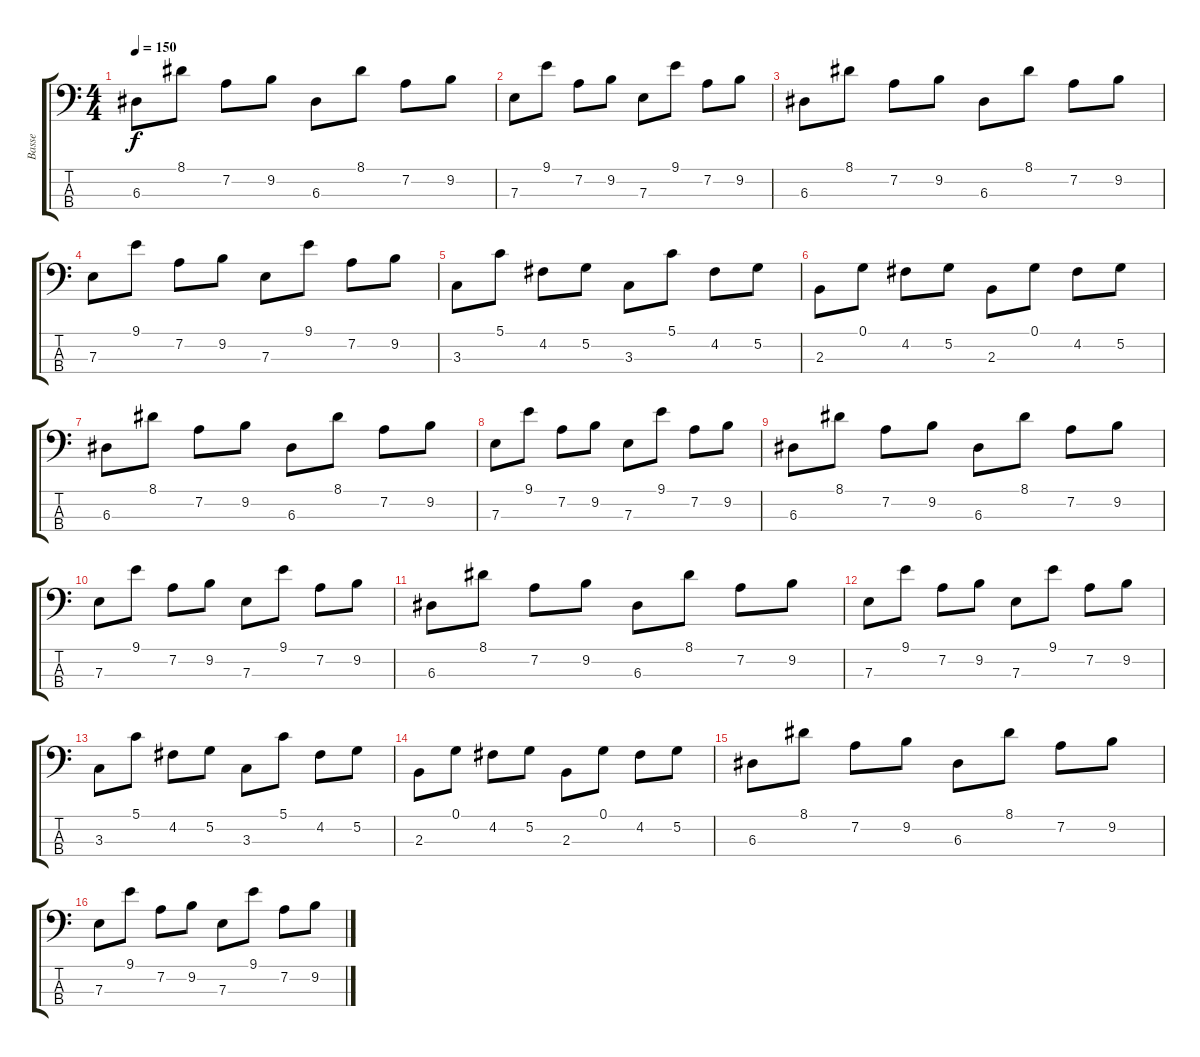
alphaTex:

\track ("Basse" "Basse") {instrument electricbassfinger}
\staff {score tabs}
\tuning (G2 D2 A1 D1) {hide}
\ts (4 4)
\tempo 150
\clef f4
\ks c
6.3.8{dy f} 8.1.8 7.2.8 9.2.8 6.3.8 8.1.8 7.2.8 9.2.8 |
7.3.8 9.1.8 7.2.8 9.2.8 7.3.8 9.1.8 7.2.8 9.2.8 |
6.3.8 8.1.8 7.2.8 9.2.8 6.3.8 8.1.8 7.2.8 9.2.8 |
7.3.8 9.1.8 7.2.8 9.2.8 7.3.8 9.1.8 7.2.8 9.2.8 |
3.3.8 5.1.8 4.2.8 5.2.8 3.3.8 5.1.8 4.2.8 5.2.8 |
2.3.8 0.1.8 4.2.8 5.2.8 2.3.8 0.1.8 4.2.8 5.2.8 |
6.3.8 8.1.8 7.2.8 9.2.8 6.3.8 8.1.8 7.2.8 9.2.8 |
7.3.8 9.1.8 7.2.8 9.2.8 7.3.8 9.1.8 7.2.8 9.2.8 |
6.3.8 8.1.8 7.2.8 9.2.8 6.3.8 8.1.8 7.2.8 9.2.8 |
7.3.8 9.1.8 7.2.8 9.2.8 7.3.8 9.1.8 7.2.8 9.2.8 |
6.3.8 8.1.8 7.2.8 9.2.8 6.3.8 8.1.8 7.2.8 9.2.8 |
7.3.8 9.1.8 7.2.8 9.2.8 7.3.8 9.1.8 7.2.8 9.2.8 |
3.3.8 5.1.8 4.2.8 5.2.8 3.3.8 5.1.8 4.2.8 5.2.8 |
2.3.8 0.1.8 4.2.8 5.2.8 2.3.8 0.1.8 4.2.8 5.2.8 |
6.3.8 8.1.8 7.2.8 9.2.8 6.3.8 8.1.8 7.2.8 9.2.8 |
7.3.8 9.1.8 7.2.8 9.2.8 7.3.8 9.1.8 7.2.8 9.2.8
